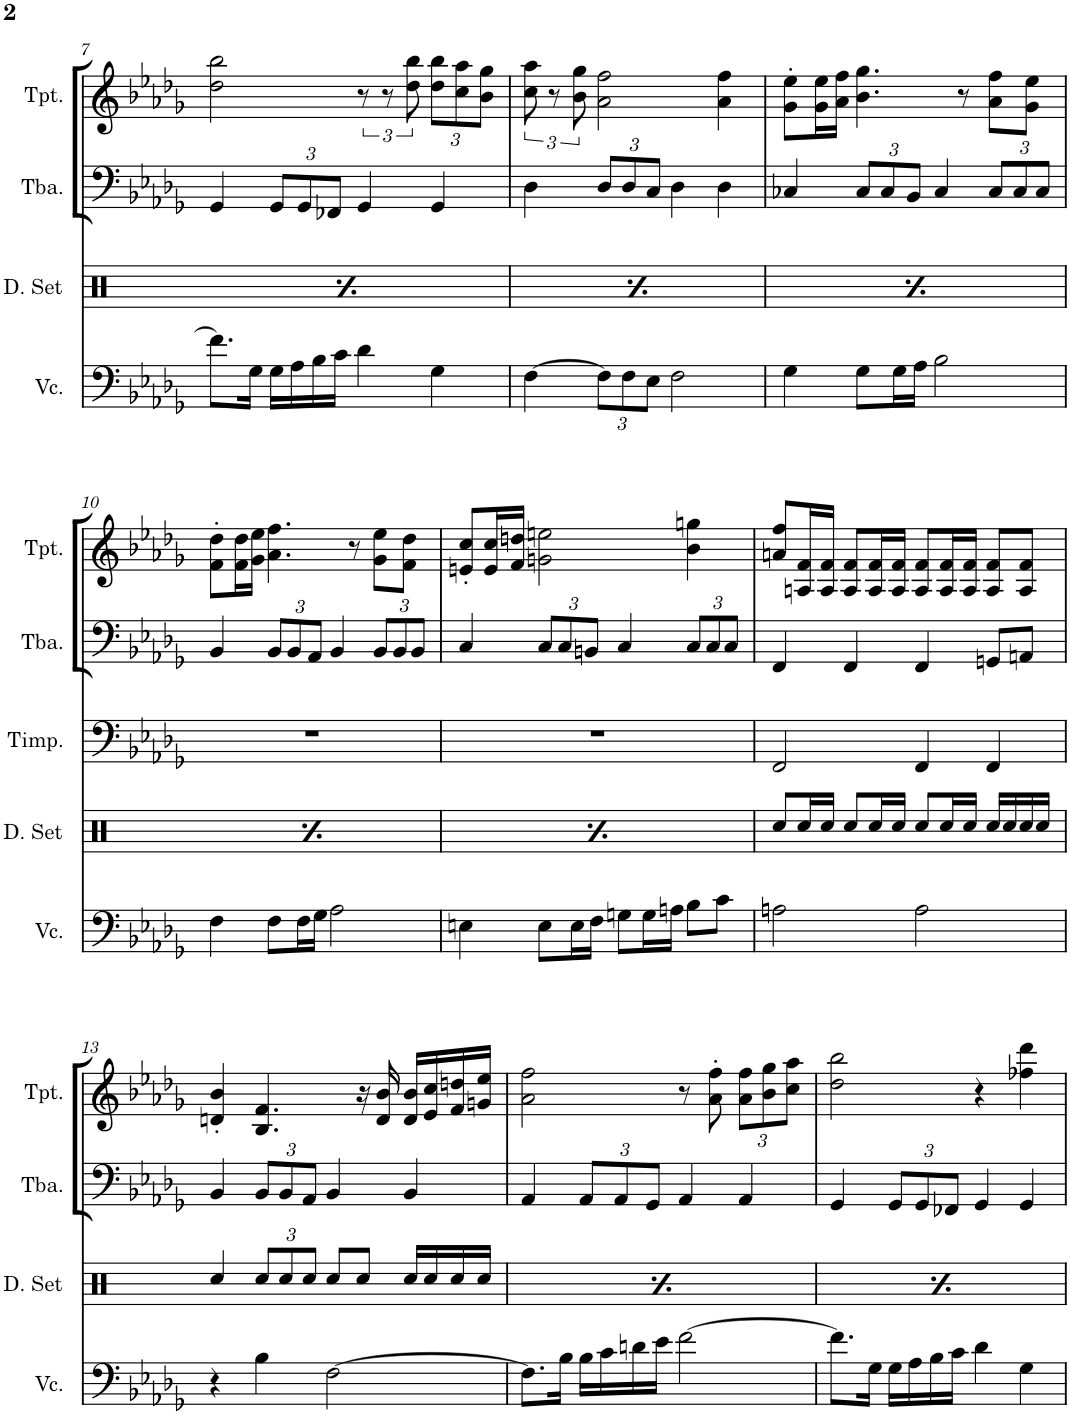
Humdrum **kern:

**kern	**kern	**kern	**kern	**kern	**kern
*part6	*part5	*part4	*part3	*part2	*part1
*staff6	*staff5	*staff4	*staff3	*staff2	*staff1
*I"Violoncello	*I"Drumset	*I"Timpani	*I"Tuba	*I"Trumpet Echo	*I"Trumpet
*I'Vc.	*I'D. Set	*I'Timp.	*I'Tba.	*I'Tpt	*I'Tpt.
!!LO:PB:g=z
*clefF4	*clefX	*clefF4	*clefF4	*clefG2	*clefG2
*	*	*	*	*Trd1c2	*Trd1c2
*k[b-e-a-d-g-]	*k[]	*k[b-e-a-d-g-]	*k[b-e-a-d-g-]	*k[b-e-a-d-g-]	*k[b-e-a-d-g-]
*M4/4	*M4/4	*M4/4	*M4/4	*M4/4	*M4/4
*met(c)	*met(c)	*met(c)	*met(c)	*met(c)	*met(c)
*	*	*	*	*Xbrackettup	*
=7	=7	=7	=7	=7	=7
8.f\L]	4Rcc/	1r	4GG-/	96gg-\KKLL]	2dd-\ 2bb-\
.	.	.	.	[24aa-\	.
.	.	.	.	96aa-\KL_	.
.	.	.	.	32aa-\JJJ]	.
.	.	.	.	2bb-	.
16G-\Jk	.	.	.	.	.
*	*Xbrackettup	*	*Xbrackettup	*	*
16G-\LL	12Rcc/L	.	12GG-/L	.	.
16A-\	.	.	.	.	.
.	12Rcc/	.	12GG-/	.	.
16B-\	.	.	.	.	.
.	12Rcc/J	.	12FF-X/J	.	.
16c\JJ	.	.	.	.	.
4d-\	8Rcc/L	.	4GG-/	.	12r
.	.	.	.	.	12r
.	.	.	.	12r	.
.	8Rcc/J	.	.	.	.
.	.	.	.	.	12dd-\ 12bb-\
.	.	.	.	12r	.
*	*	*	*	*	*Xbrackettup
4G-\	16Rcc/LL	.	4GG-/	.	12dd-\ 12bb-\L
.	.	.	.	12bb-\L	.
.	16Rcc/	.	.	.	.
.	.	.	.	.	12cc\ 12aa-\
.	.	.	.	[48.bb-\kk	.
.	16Rcc/	.	.	96bb-\KKL_	.
.	.	.	.	24bb-\]	.
.	.	.	.	.	12b-\ 12gg-\J
.	.	.	.	[24..aa-\JJ	.
.	16Rcc/JJ	.	.	.	.
=8	=8	=8	=8	=8	=8
*	*	*	*	*	*brackettup
[4F\	4Rcc/	1r	4D-\	96aa-\KKLL]	12cc\ 12aa-\
.	.	.	.	[24gg-\	.
.	.	.	.	96gg-\KL_	.
.	.	.	.	32gg-\JJ]	.
.	.	.	.	.	12r
.	.	.	.	12aa-\J	.
.	.	.	.	.	12b-\ 12gg-\
.	.	.	.	12r	.
*Xbrackettup	*	*	*	*	*
12F\L]	12Rcc/L	.	12D-/L	.	2a-\ 2ff\
.	.	.	.	12gg-	.
12F\	12Rcc/	.	12D-/	.	.
.	.	.	.	2ff	.
12E-\J	12Rcc/J	.	12C/J	.	.
2F\	8Rcc/L	.	4D-\	.	.
.	8Rcc/J	.	.	.	.
.	16Rcc/LL	.	4D-\	.	4a-\ 4ff\
.	16Rcc/	.	.	.	.
.	.	.	.	[32ff\KKL	.
.	16Rcc/	.	.	8ff\J_	.
.	16Rcc/JJ	.	.	.	.
=9	=9	=9	=9	=9	=9
4G-\	4Rcc/	1r	4C-X/	16.ff\KL]	8g-\' 8ee-\'L
.	.	.	.	8ee-'\	.
.	.	.	.	.	16g-\ 16ee-\L
.	.	.	.	.	16a-\ 16ff\JJ
.	.	.	.	16ee-\Jk	.
8G-\L	12Rcc/L	.	12C-/L	.	4.b-\ 4.gg-\
.	.	.	.	16ff	.
.	12Rcc/	.	12C-/	.	.
.	.	.	.	4.gg-	.
16G-\L	.	.	.	.	.
.	12Rcc/J	.	12BB-/J	.	.
16A-\JJ	.	.	.	.	.
2B-\	8Rcc/L	.	4C-/	.	.
.	8Rcc/J	.	.	.	8r
.	.	.	.	8r	.
.	16Rcc/LL	.	12C-/L	.	8a-\ 8ff\L
.	16Rcc/	.	.	.	.
.	.	.	12C-/	.	.
.	.	.	.	8ff\L	.
.	16Rcc/	.	.	.	8g-\ 8ee-\J
.	.	.	12C-/J	.	.
.	16Rcc/JJ	.	.	.	.
.	.	.	.	[32ee-\Jkk	.
!!LO:LB:g=z
=10	=10	=10	=10	=10	=10
4F\	4Rcc/	1r	4BB-/	16.ee-\KL]	8f\' 8dd-\'L
.	.	.	.	8dd-'\	.
.	.	.	.	.	16f\ 16dd-\L
.	.	.	.	.	16g-\ 16ee-\JJ
.	.	.	.	16dd-\Jk	.
8F\L	12Rcc/L	.	12BB-/L	.	4.a-\ 4.ff\
.	.	.	.	16ee-	.
.	12Rcc/	.	12BB-/	.	.
.	.	.	.	4.ff	.
16F\L	.	.	.	.	.
.	12Rcc/J	.	12AA-/J	.	.
16G-\JJ	.	.	.	.	.
2A-\	8Rcc/L	.	4BB-/	.	.
.	8Rcc/J	.	.	.	8r
.	.	.	.	8r	.
.	16Rcc/LL	.	12BB-/L	.	8g-\ 8ee-\L
.	16Rcc/	.	.	.	.
.	.	.	12BB-/	.	.
.	.	.	.	8ee-\L	.
.	16Rcc/	.	.	.	8f\ 8dd-\J
.	.	.	12BB-/J	.	.
.	16Rcc/JJ	.	.	.	.
.	.	.	.	[32dd-\Jkk	.
=11	=11	=11	=11	=11	=11
4En\	4Rcc/	1r	4C/	16.dd-\KL]	8en/' 8cc/'L
.	.	.	.	8cc'\	.
.	.	.	.	.	16e/ 16cc/L
.	.	.	.	.	16f/ 16ddn/JJ
.	.	.	.	16cc\Jk	.
8E\L	12Rcc/L	.	12C/L	.	2gn\ 2een\
.	.	.	.	16ddn	.
.	12Rcc/	.	12C/	.	.
.	.	.	.	2een	.
16E\L	.	.	.	.	.
.	12Rcc/J	.	12BBn/J	.	.
16F\JJ	.	.	.	.	.
8Gn\L	8Rcc/L	.	4C/	.	.
16G\L	8Rcc/J	.	.	.	.
16An\JJ	.	.	.	.	.
8B-\L	16Rcc/LL	.	12C/L	.	4b-\ 4ggn\
.	16Rcc/	.	.	.	.
.	.	.	12C/	.	.
.	.	.	.	[32ggn\KKL	.
8c\J	16Rcc/	.	.	8gg\J_	.
.	.	.	12C/J	.	.
.	16Rcc/JJ	.	.	.	.
=12	=12	=12	=12	=12	=12
2An\	8Rcc/L	2FF/	4FF/	16.gg\KL]	8an/ 8ff/L
.	.	.	.	8ff\	.
.	16Rcc/L	.	.	.	16An/ 16f/L
.	16Rcc/JJ	.	.	.	16A/ 16f/JJ
.	.	.	.	16f\Jk	.
.	8Rcc/L	.	4FF/	.	8A/ 8f/L
.	.	.	.	16f/KL	.
.	.	.	.	8f/	.
.	16Rcc/L	.	.	.	16A/ 16f/L
.	16Rcc/JJ	.	.	.	16A/ 16f/JJ
.	.	.	.	16f/Jk	.
2A\	8Rcc/L	4FF/	4FF/	.	8A/ 8f/L
.	.	.	.	16f/KL	.
.	.	.	.	8f/	.
.	16Rcc/L	.	.	.	16A/ 16f/L
.	16Rcc/JJ	.	.	.	16A/ 16f/JJ
.	.	.	.	16f/Jk	.
.	16Rcc/LL	4FF/	8GGn/L	.	8A/ 8f/L
.	.	.	.	16f/KL	.
.	16Rcc/	.	.	.	.
.	.	.	.	8f/	.
.	16Rcc/	.	8AAn/J	.	8A/ 8f/J
.	16Rcc/JJ	.	.	.	.
.	.	.	.	[32f/Jkk	.
!!LO:LB:g=z
=13	=13	=13	=13	=13	=13
4r	4Rcc/	1r	4BB-/	16.f]	4dn/' 4b-/'
.	.	.	.	4b-'	.
4B-\	12Rcc/L	.	12BB-/L	.	4.B-/ 4.f/
.	12Rcc/	.	12BB-/	.	.
.	.	.	.	4.f	.
.	12Rcc/J	.	12AA-/J	.	.
[2F\	8Rcc/L	.	4BB-/	.	.
.	8Rcc/J	.	.	.	16r
.	.	.	.	.	16d/ 16b-/
.	.	.	.	16r	.
.	16Rcc/LL	.	4BB-/	.	16d/ 16b-/LL
.	.	.	.	16b-\LL	.
.	16Rcc/	.	.	.	16e-/ 16cc/
.	.	.	.	16b-\J	.
.	16Rcc/	.	.	.	16f/ 16ddn/
.	.	.	.	16cc\L	.
.	16Rcc/JJ	.	.	.	16gn/ 16ee-/JJ
.	.	.	.	[32ddn\JJk	.
=14	=14	=14	=14	=14	=14
8.F\L]	4Rcc/	1r	4AA-/	32dd\KLL]	2a-\ 2ff\
.	.	.	.	16ee-\JJ	.
.	.	.	.	2ff	.
16B-\Jk	.	.	.	.	.
16B-\LL	12Rcc/L	.	12AA-/L	.	.
16c\	.	.	.	.	.
.	12Rcc/	.	12AA-/	.	.
16dn\	.	.	.	.	.
.	12Rcc/J	.	12GG-/J	.	.
16e-\JJ	.	.	.	.	.
[2f\	8Rcc/L	.	4AA-/	.	8r
.	.	.	.	8r	.
.	8Rcc/J	.	.	.	8a-\' 8ff\'
.	.	.	.	8ff'	.
*	*	*	*	*	*Xbrackettup
.	16Rcc/LL	.	4AA-/	.	12a-\ 12ff\L
.	16Rcc/	.	.	.	.
.	.	.	.	.	12b-\ 12gg-\
.	.	.	.	[48.ff\KLL	.
.	16Rcc/	.	.	96ff\KK_	.
.	.	.	.	24ff\]	.
.	.	.	.	.	12cc\ 12aa-\J
.	.	.	.	[24..gg-\JJ	.
.	16Rcc/JJ	.	.	.	.
=15	=15	=15	=15	=15	=15
8.f\L]	4Rcc/	1r	4GG-/	96gg-\KKLL]	2dd-\ 2bb-\
.	.	.	.	[24aa-\	.
.	.	.	.	96aa-\KL_	.
.	.	.	.	32aa-\JJJ]	.
.	.	.	.	2bb-	.
16G-\Jk	.	.	.	.	.
16G-\LL	12Rcc/L	.	12GG-/L	.	.
16A-\	.	.	.	.	.
.	12Rcc/	.	12GG-/	.	.
16B-\	.	.	.	.	.
.	12Rcc/J	.	12FF-X/J	.	.
16c\JJ	.	.	.	.	.
4d-\	8Rcc/L	.	4GG-/	.	4r
.	.	.	.	4r	.
.	8Rcc/J	.	.	.	.
4G-\	16Rcc/LL	.	4GG-/	.	4ff-X\ 4ddd-\
.	16Rcc/	.	.	.	.
.	.	.	.	[32ddd-\KKL	.
.	16Rcc/	.	.	8ddd-\J_	.
.	16Rcc/JJ	.	.	.	.
=	=	=	=	=	=
*-	*-	*-	*-	*-	*-
